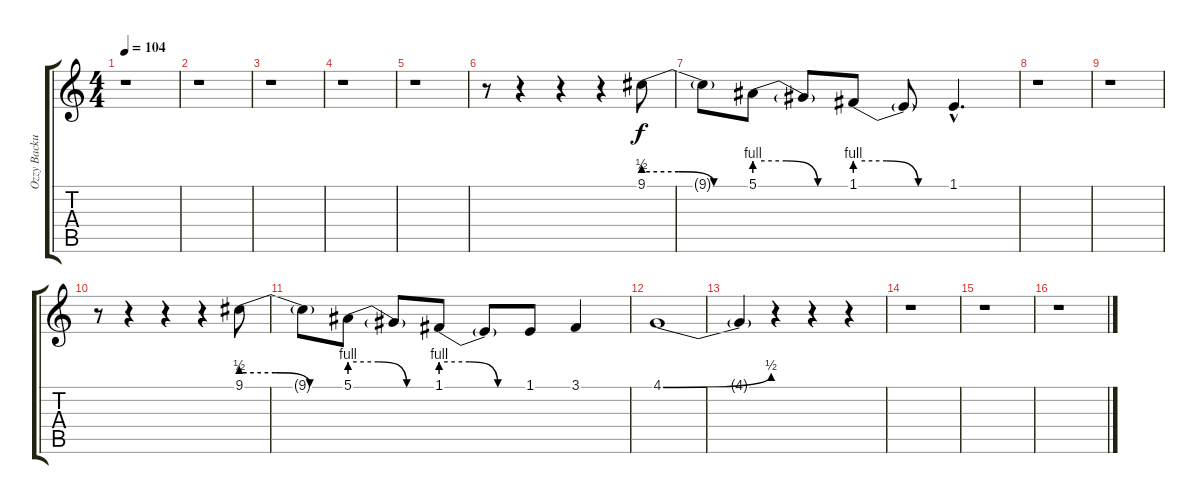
\track ("Ozzy Backup" "Ozzy Backu") {instrument pad4choir}
\staff {score tabs}
\tuning (Eb4 Bb3 Gb3 Db3 Ab2 Eb2) {hide}
\ts (4 4)
\tempo 104
\clef g2
\ks c
r.1{dy f} |
r.1 |
r.1 |
r.1 |
r.1 |
r.8 r.4 r.4 r.4 9.1{be (custom 0 2 20 2 40 0 60 0)}.8 |
9.1{t}.8 5.1{be (custom 0 4 20 4 40 0 60 0)}.8 5.1{t}.8 1.1{be (custom 0 4 20 4 40 0 60 0)}.8 1.1{t}.8 1.1{hac}.4{d} |
r.1 |
r.1 |
r.8 r.4 r.4 r.4 9.1{be (custom 0 2 20 2 40 0 60 0)}.8 |
9.1{t}.8 5.1{be (custom 0 4 20 4 40 0 60 0)}.8 5.1{t}.8 1.1{be (custom 0 4 20 4 40 0 60 0)}.8 1.1{t}.8 1.1.8 3.1.4 |
4.1{be (bend 0 0 60 2)}.1 |
4.1{t}.4 r.4 r.4 r.4 |
r.1 |
r.1 |
r.1
